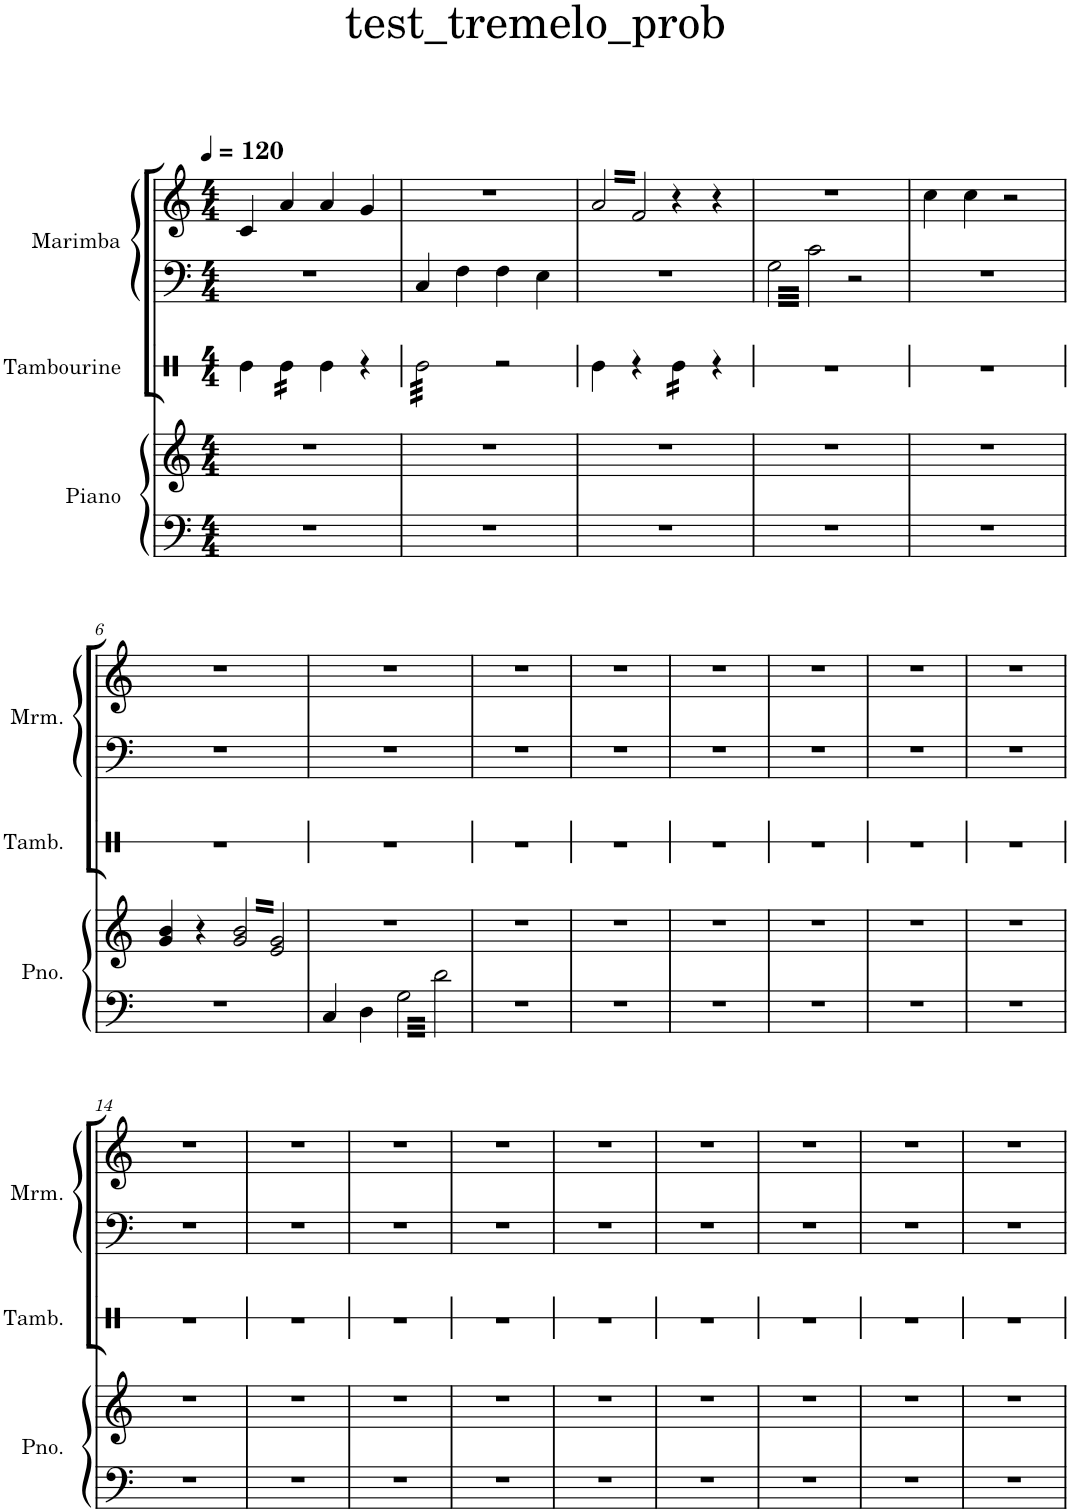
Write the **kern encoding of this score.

**kern	**kern	**kern	**kern	**kern
*part3	*part3	*part2	*part1	*part1
*staff5	*staff4	*staff3	*staff2	*staff1
*I"Piano	*	*I"Tambourine	*I"Marimba	*
*I'Pno.	*	*I'Tamb.	*I'Mrm.	*
*	*	*stria1	*	*
*clefF4	*clefG2	*clefX	*clefF4	*clefG2
*k[]	*k[]	*k[]	*k[]	*k[]
*M4/4	*M4/4	*M4/4	*M4/4	*M4/4
*MM120	*MM120	*MM120	*MM120	*MM120
=1	=1	=1	=1	=1
1r	1r	4Re\	1r	4c/
*	*	*tremolo	*	*
.	.	16Re\LL	.	4a/
.	.	16Re\	.	.
.	.	16Re\	.	.
.	.	16Re\JJ	.	.
*	*	*Xtremolo	*	*
.	.	4Re\	.	4a/
.	.	4r	.	4g/
=2	=2	=2	=2	=2
*	*	*tremolo	*	*
1r	1r	32Re\LLL	4C/	1r
.	.	32Re\	.	.
.	.	32Re\	.	.
.	.	32Re\	.	.
.	.	32Re\	.	.
.	.	32Re\	.	.
.	.	32Re\	.	.
.	.	32Re\	.	.
.	.	32Re\	4F\	.
.	.	32Re\	.	.
.	.	32Re\	.	.
.	.	32Re\	.	.
.	.	32Re\	.	.
.	.	32Re\	.	.
.	.	32Re\	.	.
.	.	32Re\JJJ	.	.
*	*	*Xtremolo	*	*
.	.	2r	4F\	.
.	.	.	4E\	.
=3	=3	=3	=3	=3
*	*	*	*	*tremolo
1r	1r	4Re\	1r	32a/LLL
.	.	.	.	32f/
.	.	.	.	32a/
.	.	.	.	32f/
.	.	.	.	32a/
.	.	.	.	32f/
.	.	.	.	32a/
.	.	.	.	32f/
.	.	4r	.	32a/
.	.	.	.	32f/
.	.	.	.	32a/
.	.	.	.	32f/
.	.	.	.	32a/
.	.	.	.	32f/
.	.	.	.	32a/
.	.	.	.	32f/JJJ
*	*	*	*	*Xtremolo
*	*	*tremolo	*	*
.	.	16Re\LL	.	4r
.	.	.	.	.
.	.	16Re\	.	.
.	.	.	.	.
.	.	16Re\	.	.
.	.	.	.	.
.	.	16Re\JJ	.	.
*	*	*Xtremolo	*	*
.	.	.	.	.
.	.	4r	.	4r
=4	=4	=4	=4	=4
1r	1r	1r	6.G\	1r
.	.	.	6.c\	.
.	.	.	2r	.
=5	=5	=5	=5	=5
1r	1r	1r	1r	4cc\
.	.	.	.	4cc\
.	.	.	.	2r
!!LO:LB:g=z
=6	=6	=6	=6	=6
1r	4g/ 4b/	1r	1r	1r
.	4r	.	.	.
*	*tremolo	*	*	*
.	32g/ 32b/LLL	.	.	.
.	32e/ 32g/	.	.	.
.	32g/ 32b/	.	.	.
.	32e/ 32g/	.	.	.
.	32g/ 32b/	.	.	.
.	32e/ 32g/	.	.	.
.	32g/ 32b/	.	.	.
.	32e/ 32g/	.	.	.
.	32g/ 32b/	.	.	.
.	32e/ 32g/	.	.	.
.	32g/ 32b/	.	.	.
.	32e/ 32g/	.	.	.
.	32g/ 32b/	.	.	.
.	32e/ 32g/	.	.	.
.	32g/ 32b/	.	.	.
.	32e/ 32g/JJJ	.	.	.
*	*Xtremolo	*	*	*
=7	=7	=7	=7	=7
4C/	1r	1r	1r	1r
.	.	.	.	.
.	.	.	.	.
.	.	.	.	.
.	.	.	.	.
.	.	.	.	.
.	.	.	.	.
.	.	.	.	.
4D\	.	.	.	.
6.G\	.	.	.	.
6.d\	.	.	.	.
=8	=8	=8	=8	=8
1r	1r	1r	1r	1r
=9	=9	=9	=9	=9
1r	1r	1r	1r	1r
=10	=10	=10	=10	=10
1r	1r	1r	1r	1r
=11	=11	=11	=11	=11
1r	1r	1r	1r	1r
=12	=12	=12	=12	=12
1r	1r	1r	1r	1r
=13	=13	=13	=13	=13
1r	1r	1r	1r	1r
!!LO:LB:g=z
=14	=14	=14	=14	=14
1r	1r	1r	1r	1r
=15	=15	=15	=15	=15
1r	1r	1r	1r	1r
=16	=16	=16	=16	=16
1r	1r	1r	1r	1r
=17	=17	=17	=17	=17
1r	1r	1r	1r	1r
=18	=18	=18	=18	=18
1r	1r	1r	1r	1r
=19	=19	=19	=19	=19
1r	1r	1r	1r	1r
=20	=20	=20	=20	=20
1r	1r	1r	1r	1r
=21	=21	=21	=21	=21
1r	1r	1r	1r	1r
=22	=22	=22	=22	=22
1r	1r	1r	1r	1r
=	=	=	=	=
*-	*-	*-	*-	*-
